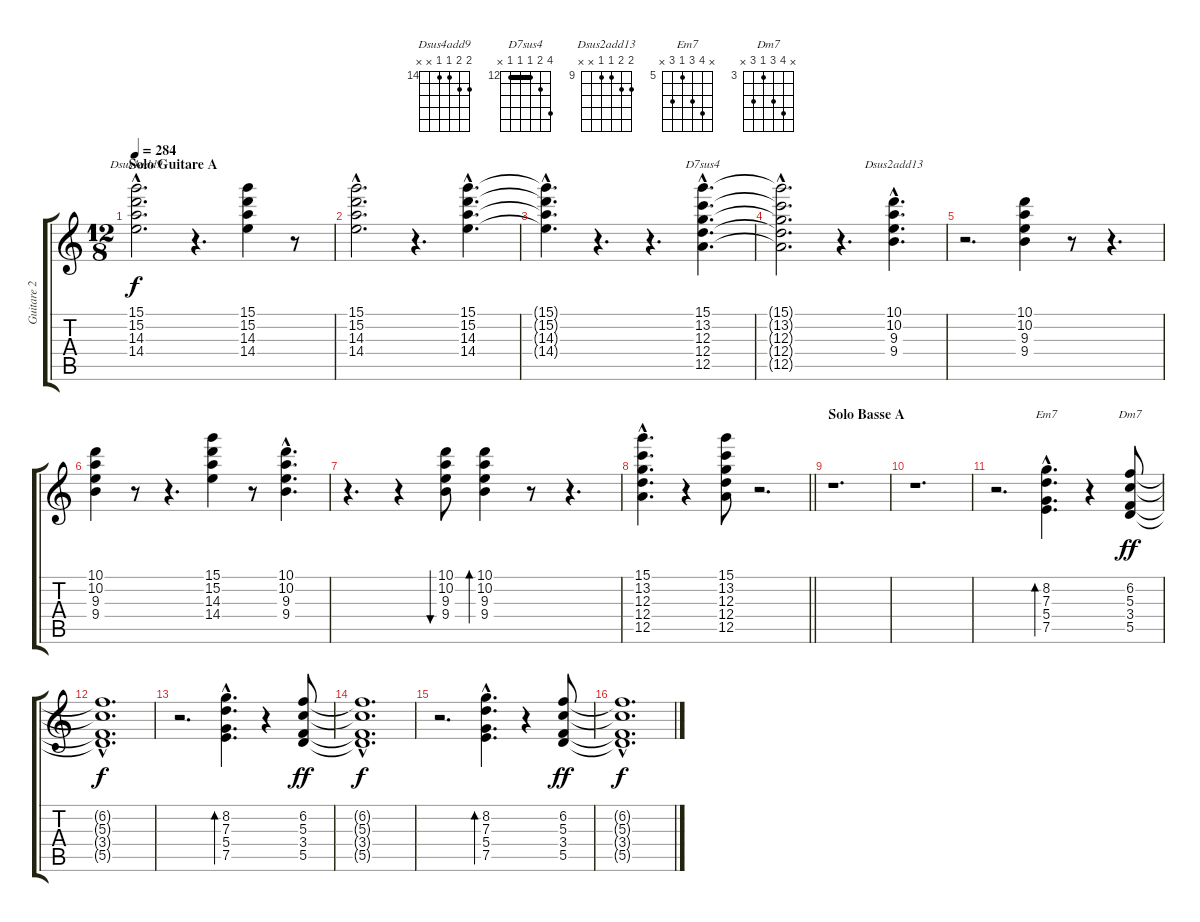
\track ("Guitare 2" "Guitare 2") {instrument acousticguitarnylon}
\staff {score tabs}
\tuning (E4 B3 G3 D3 A2 E2) {hide}
\chord ("Dsus4add9" 15 15 14 14 x x) {firstfret 14}
\chord ("D7sus4" 15 13 12 12 12 x) {firstfret 12 barre 12}
\chord ("Dsus2add13" 10 10 9 9 x x) {firstfret 9}
\chord ("Em7" x 8 7 5 7 x) {firstfret 5}
\chord ("Dm7" x 6 5 3 5 x) {firstfret 3}
\ts (12 8)
\section ("" "Solo Guitare A")
\tempo 284
\clef g2
\ks c
(15.1{hac} 15.2{hac} 14.3{hac} 14.4{hac}).2{d ch "Dsus4add9" dy f volume 7 balance 3 instrument acousticguitarnylon} r.4{d} (15.1 15.2 14.3 14.4).4 r.8 |
(15.1{hac} 15.2{hac} 14.3{hac} 14.4{hac}).2{d} r.4{d} (15.1{hac} 15.2{hac} 14.3{hac} 14.4{hac}).4{d} |
(15.1{hac t} 15.2{hac t} 14.3{hac t} 14.4{hac t}).4{d} r.4{d} r.4{d} (15.1{hac} 13.2{hac} 12.3{hac} 12.4{hac} 12.5{hac}).4{d ch "D7sus4"} |
(15.1{hac t} 13.2{hac t} 12.3{hac t} 12.4{hac t} 12.5{hac t}).2{d} r.4{d} (10.1{hac} 10.2{hac} 9.3{hac} 9.4{hac}).4{d ch "Dsus2add13"} |
r.2{d} (10.1 10.2 9.3 9.4).4 r.8 r.4{d} |
(10.1 10.2 9.3 9.4).4 r.8 r.4{d} (15.1 15.2 14.3 14.4).4 r.8 (10.1{hac} 10.2{hac} 9.3{hac} 9.4{hac}).4{d} |
r.4{d} r.4 (10.1 10.2 9.3 9.4).8{bu 60} (10.1 10.2 9.3 9.4).4{bd 120} r.8 r.4{d} |
\barLineRight lightlight
(15.1{hac} 13.2{hac} 12.3{hac} 12.4{hac} 12.5{hac}).4{d} r.4 (15.1 13.2 12.3 12.4 12.5).8 r.2{d} |
\section ("" "Solo Basse A")
r.1{d volume 7 balance 3 instrument acousticguitarnylon} |
r.1{d} |
r.2{d} (8.2{hac} 7.3{hac} 5.4{hac} 7.5{hac}).4{d bd 60 ch "Em7"} r.4 (6.2 5.3 3.4 5.5).8{ch "Dm7" dy ff} |
(6.2{hac t} 5.3{hac t} 3.4{hac t} 5.5{hac t}).1{d dy f} |
r.2{d} (8.2{hac} 7.3{hac} 5.4{hac} 7.5{hac}).4{d bd 60} r.4 (6.2 5.3 3.4 5.5).8{dy ff} |
(6.2{hac t} 5.3{hac t} 3.4{hac t} 5.5{hac t}).1{d dy f} |
r.2{d} (8.2{hac} 7.3{hac} 5.4{hac} 7.5{hac}).4{d bd 60} r.4 (6.2 5.3 3.4 5.5).8{dy ff} |
(6.2{hac t} 5.3{hac t} 3.4{hac t} 5.5{hac t}).1{d dy f}
